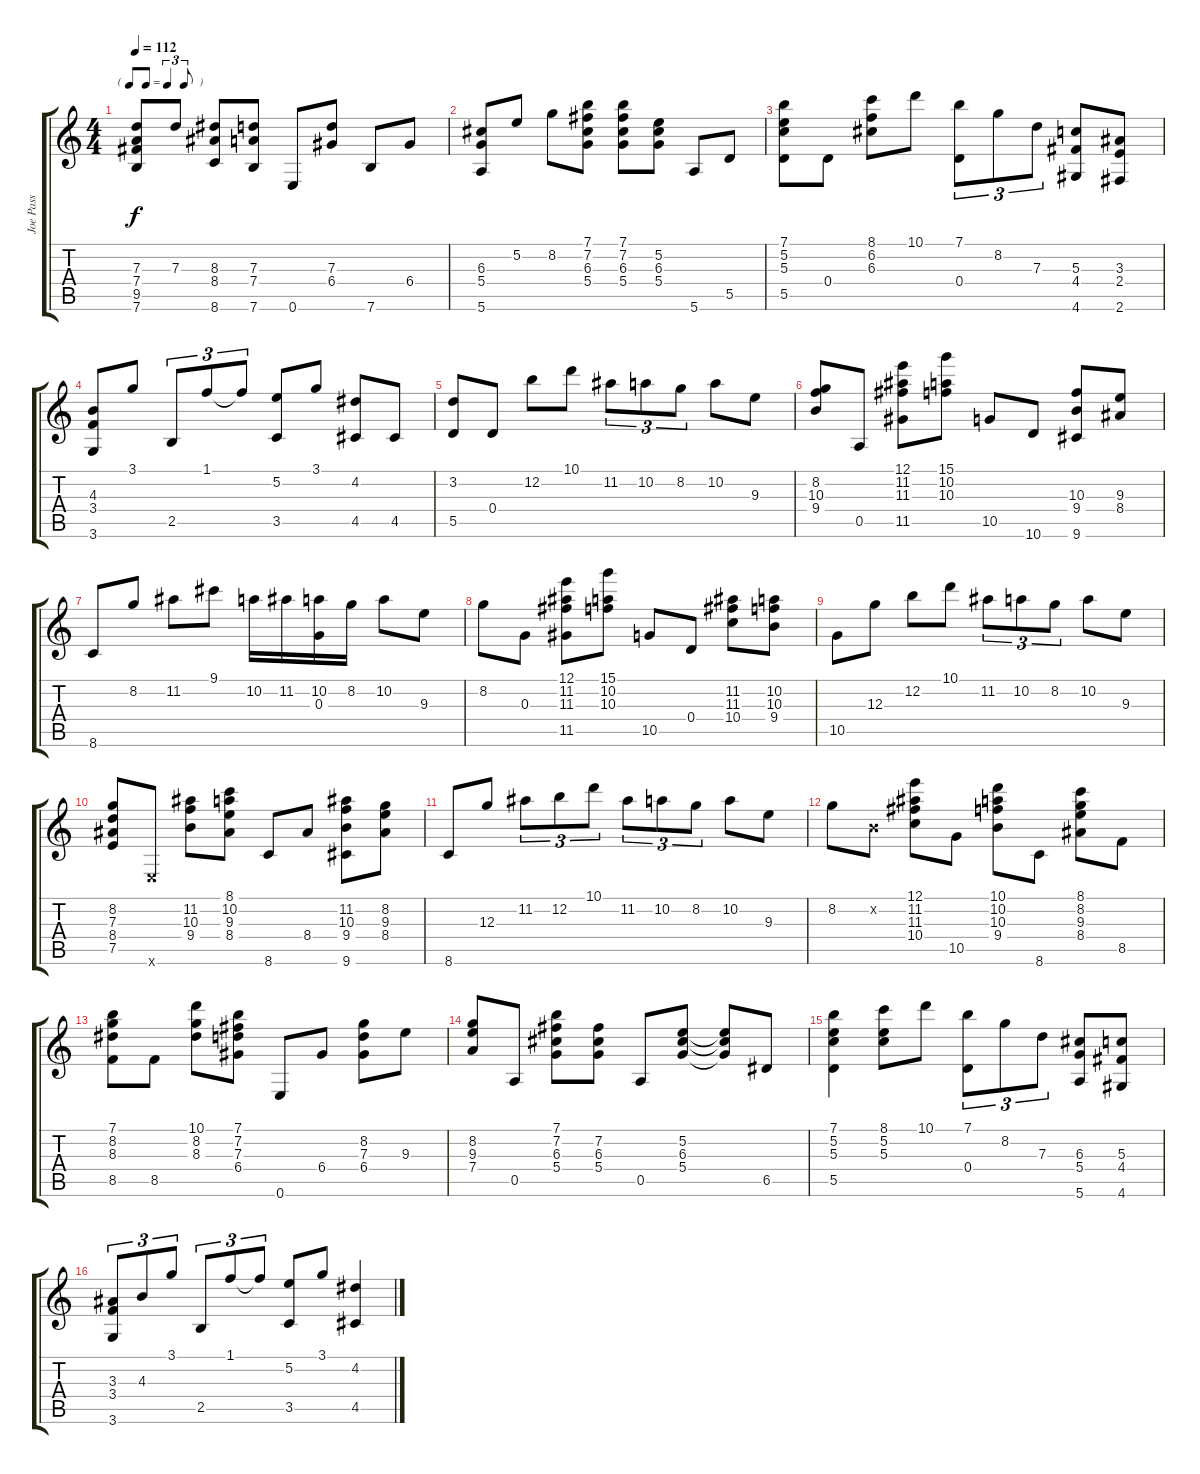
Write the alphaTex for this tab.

\track ("Joe Pass" "Joe Pass") {instrument electricguitarjazz}
\staff {score tabs}
\tuning (E4 B3 G3 D3 A2 E2) {hide}
\ts (4 4)
\tf triplet8th
\tempo 112
\clef g2
\ks c
(7.3 7.4 9.5 7.6).8{dy f} 7.3.8 (8.3 8.4 8.6).8 (7.3 7.4 7.6).8 0.6.8 (7.3 6.4).8 7.6.8 6.4.8 |
(6.3 5.4 5.6).8 5.2.8 8.2.8 (7.1 7.2 6.3 5.4).8 (7.1 7.2 6.3 5.4).8 (5.2 6.3 5.4).8 5.6.8 5.5.8 |
(7.1 5.2 5.3 5.5).8 0.4.8 (8.1 6.2 6.3).8 10.1.8 (7.1 0.4).8{tu (3 2)} 8.2.8{tu (3 2)} 7.3.8{tu (3 2)} (5.3 4.4 4.6).8 (3.3 2.4 2.6).8 |
(4.3 3.4 3.6).8 3.1.8 2.5.8{tu (3 2)} 1.1.8{tu (3 2)} 1.1{t}.8{tu (3 2)} (5.2 3.5).8 3.1.8 (4.2 4.5).8 4.5.8 |
(3.2 5.5).8 0.4.8 12.2.8 10.1.8 11.2.8{tu (3 2)} 10.2.8{tu (3 2)} 8.2.8{tu (3 2)} 10.2.8 9.3.8 |
(8.2 10.3 9.4).8 0.5.8 (12.1 11.2 11.3 11.5).8 (15.1 10.2 10.3).8 10.5.8 10.6.8 (10.3 9.4 9.6).8 (9.3 8.4).8 |
8.6.8 8.2.8 11.2.8 9.1.8 10.2.16 11.2.16 (10.2 0.3).16 8.2.16 10.2.8 9.3.8 |
8.2.8 0.3.8 (12.1 11.2 11.3 11.5).8 (15.1 10.2 10.3).8 10.5.8 0.4.8 (11.2 11.3 10.4).8 (10.2 10.3 9.4).8 |
10.5.8 12.3.8 12.2.8 10.1.8 11.2.8{tu (3 2)} 10.2.8{tu (3 2)} 8.2.8{tu (3 2)} 10.2.8 9.3.8 |
(8.2 7.3 8.4 7.5).8 0.6{x}.8 (11.2 10.3 9.4).8 (8.1 10.2 9.3 8.4).8 8.6.8 8.4.8 (11.2 10.3 9.4 9.6).8 (8.2 9.3 8.4).8 |
8.6.8 12.3.8 11.2.8{tu (3 2)} 12.2.8{tu (3 2)} 10.1.8{tu (3 2)} 11.2.8{tu (3 2)} 10.2.8{tu (3 2)} 8.2.8{tu (3 2)} 10.2.8 9.3.8 |
8.2.8 0.2{x}.8 (12.1 11.2 11.3 10.4).8 10.5.8 (10.1 10.2 10.3 9.4).8 8.6.8 (8.1 8.2 9.3 8.4).8 8.5.8 |
(7.1 8.2 8.3 8.5).8 8.5.8 (10.1 8.2 8.3).8 (7.1 7.2 7.3 6.4).8 0.6.8 6.4.8 (8.2 7.3 6.4).8 9.3.8 |
(8.2 9.3 7.4).8 0.5.8 (7.1 7.2 6.3 5.4).8 (7.2 6.3 5.4).8 0.5.8 (5.2 6.3 5.4).8 (5.2{t} 6.3{t} 5.4{t}).8 6.5.8 |
(7.1 5.2 5.3 5.5).4 (8.1 5.2 5.3).8 10.1.8 (7.1 0.4).8{tu (3 2)} 8.2.8{tu (3 2)} 7.3.8{tu (3 2)} (6.3 5.4 5.6).8 (5.3 4.4 4.6).8 |
(3.3 3.4 3.6).8{tu (3 2)} 4.3.8{tu (3 2)} 3.1.8{tu (3 2)} 2.5.8{tu (3 2)} 1.1.8{tu (3 2)} 1.1{t}.8{tu (3 2)} (5.2 3.5).8 3.1.8 (4.2 4.5).4
